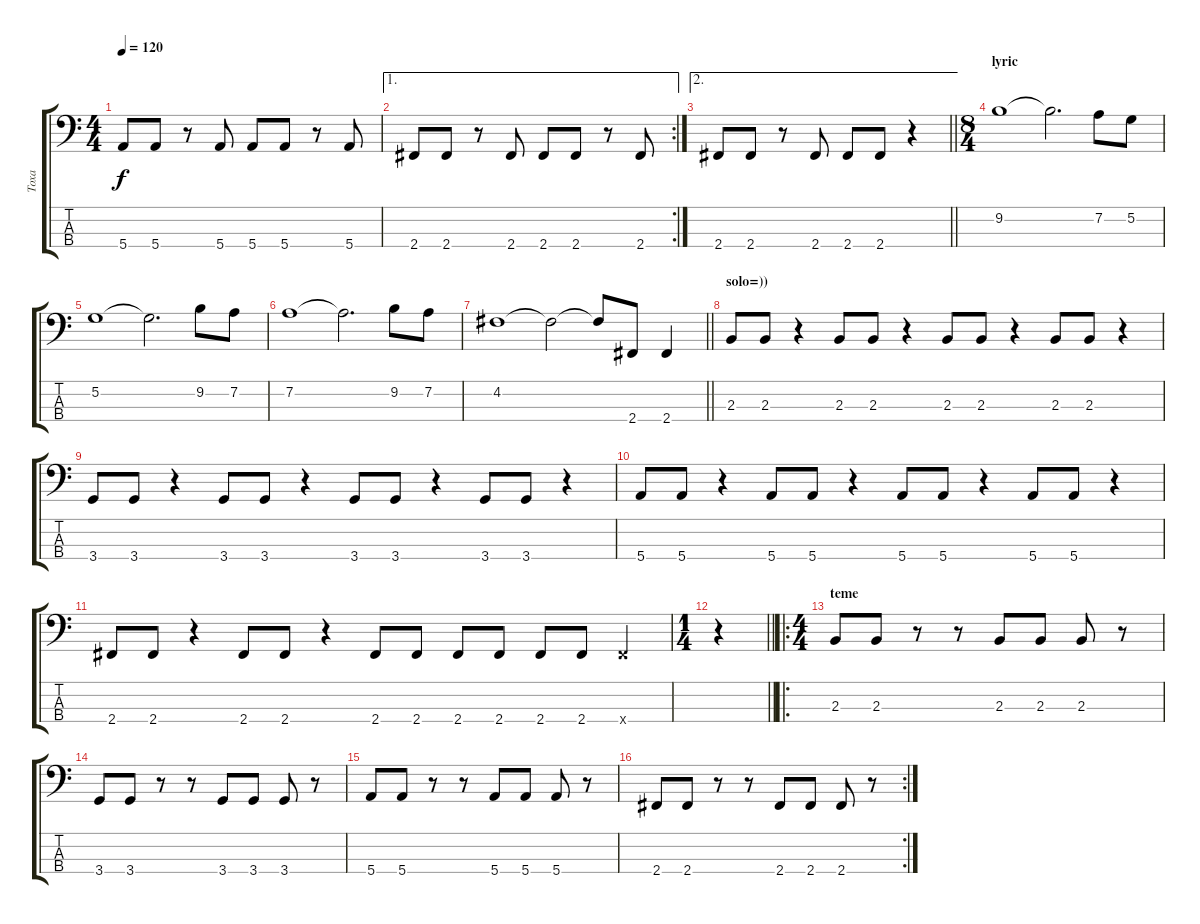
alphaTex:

\track ("Тоха" "Тоха") {instrument electricbassfinger}
\staff {score tabs}
\tuning (G2 D2 A1 E1) {hide}
\ts (4 4)
\tempo 120
\clef f4
\ks c
5.4.8{dy f} 5.4.8 r.8 5.4.8 5.4.8 5.4.8 r.8 5.4.8 |
\ae 1
\rc 2
2.4.8 2.4.8 r.8 2.4.8 2.4.8 2.4.8 r.8 2.4.8 |
\ae 2
\barLineRight lightlight
2.4.8 2.4.8 r.8 2.4.8 2.4.8 2.4.8 r.4 |
\ts (8 4)
\section ("" "lyric")
9.2.1 9.2{t}.2{d} 7.2.8 5.2.8 |
5.2.1 5.2{t}.2{d} 9.2.8 7.2.8 |
7.2.1 7.2{t}.2{d} 9.2.8 7.2.8 |
\barLineRight lightlight
4.2.1 4.2{t}.2 4.2{t}.8 2.4.8 2.4.4 |
\section ("" "solo=))")
2.3.8 2.3.8 r.4 2.3.8 2.3.8 r.4 2.3.8 2.3.8 r.4 2.3.8 2.3.8 r.4 |
3.4.8 3.4.8 r.4 3.4.8 3.4.8 r.4 3.4.8 3.4.8 r.4 3.4.8 3.4.8 r.4 |
5.4.8 5.4.8 r.4 5.4.8 5.4.8 r.4 5.4.8 5.4.8 r.4 5.4.8 5.4.8 r.4 |
2.4.8 2.4.8 r.4 2.4.8 2.4.8 r.4 2.4.8 2.4.8 2.4.8 2.4.8 2.4.8 2.4.8 2.4{x}.4 |
\ts (1 4)
\barLineRight lightlight
r.4 |
\ro
\ts (4 4)
\section ("" "teme")
2.3.8 2.3.8 r.8 r.8 2.3.8 2.3.8 2.3.8 r.8 |
3.4.8 3.4.8 r.8 r.8 3.4.8 3.4.8 3.4.8 r.8 |
5.4.8 5.4.8 r.8 r.8 5.4.8 5.4.8 5.4.8 r.8 |
\rc 2
2.4.8 2.4.8 r.8 r.8 2.4.8 2.4.8 2.4.8 r.8
